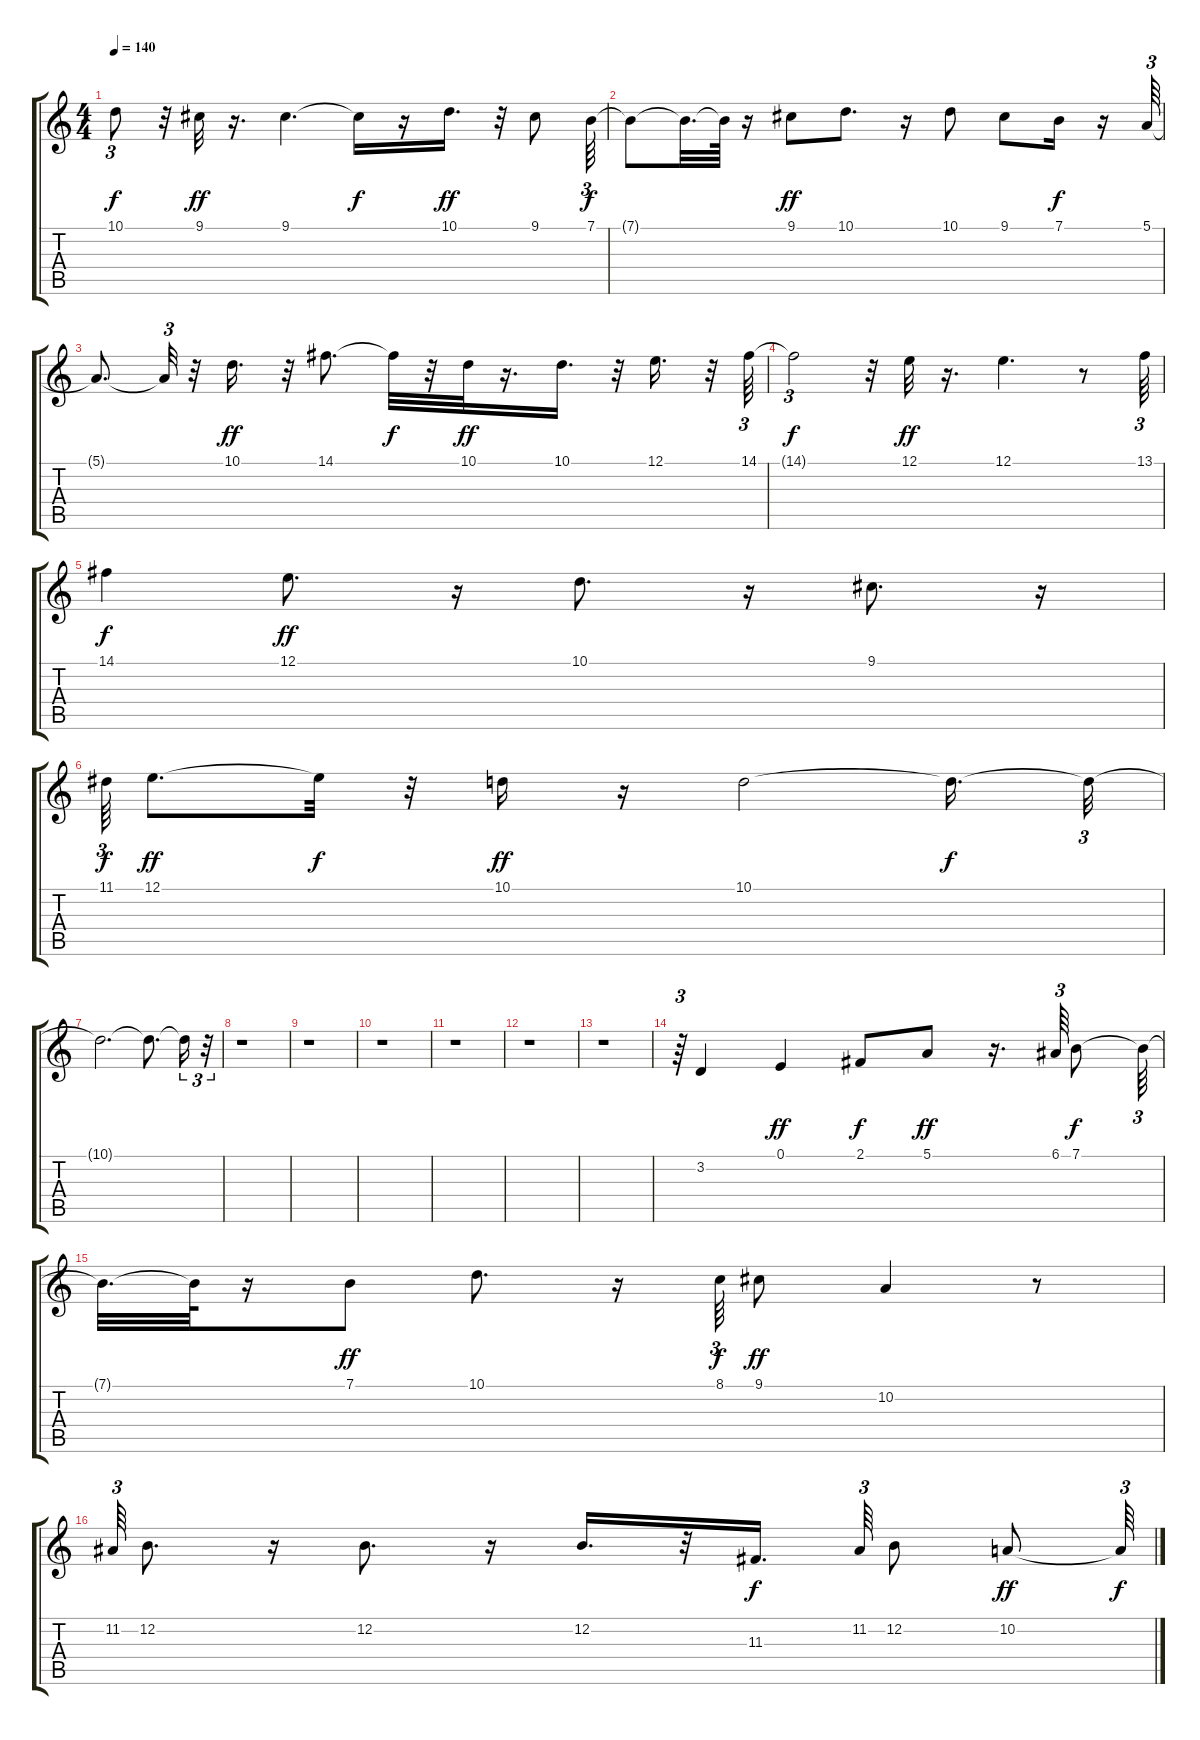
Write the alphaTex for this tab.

\track "" {instrument lead3calliope}
\staff {score tabs}
\tuning (E4 B3 G3 D3 A2 E2) {hide}
\ts (4 4)
\tempo 140
\clef g2
\ks c
10.1{t}.8{tu (3 2) dy f} r.32 9.1.32{dy ff} r.16{d} 9.1.4{d} 9.1{t}.16{dy f} r.16 10.1.16{d dy ff} r.32 9.1.8 7.1.64{tu (3 2) dy f} |
7.1{t}.8 7.1{t}.32{d} 7.1{t}.64 r.16 9.1.8{dy ff} 10.1.8{d} r.16 10.1.8 9.1.8 7.1.16{dy f} r.16 5.1.64{tu (3 2)} |
5.1{t}.8{d} 5.1{t}.32{tu (3 2)} r.32 10.1.16{d dy ff} r.32 14.1.8{d} 14.1{t}.32{dy f} r.32 10.1.32{dy ff} r.16{d} 10.1.16{d} r.32 12.1.16{d} r.32 14.1.64{tu (3 2)} |
14.1{t}.2{tu (3 2) dy f} r.32 12.1.32{dy ff} r.16{d} 12.1.4{d} r.8 13.1.64{tu (3 2)} |
14.1.4{dy f} 12.1.8{d dy ff} r.16 10.1.8{d} r.16 9.1.8{d} r.16 |
11.1.64{tu (3 2) dy f} 12.1.8{d dy ff} 12.1{t}.32{dy f} r.32 10.1.16{dy ff} r.16 10.1.2 10.1{t}.16{d dy f} 10.1{t}.32{tu (3 2)} |
10.1{t}.2{d} 10.1{t}.8{d} 10.1{t}.16{tu (3 2)} r.32{tu (3 2)} |
r.1 |
r.1 |
r.1 |
r.1 |
r.1 |
r.1 |
r.64{tu (3 2)} 3.2.4{balance 8 instrument lead8bassandlead} 0.1.4{dy ff} 2.1.8{dy f} 5.1.8{dy ff} r.16{d} 6.1.64{tu (3 2)} 7.1.8{dy f} 7.1{t}.64{tu (3 2)} |
7.1{t}.32{d} 7.1{t}.64 r.16 7.1.8{dy ff} 10.1.8{d} r.16 8.1.64{tu (3 2) dy f} 9.1.8{dy ff} 10.2.4 r.8 |
11.2.64{tu (3 2)} 12.2.8{d} r.16 12.2.8{d} r.16 12.2.16{d} r.32 11.3.16{d dy f} 11.2.64{tu (3 2)} 12.2.8 10.2.8{dy ff} 10.2{t}.64{tu (3 2) dy f}
